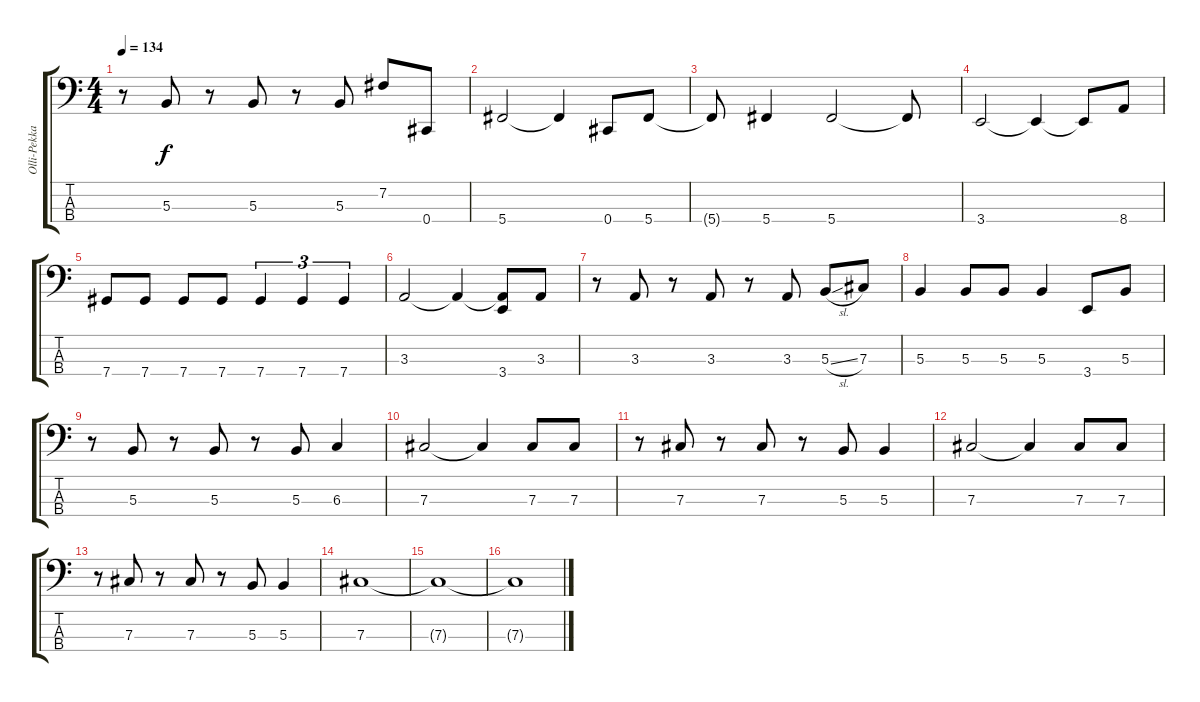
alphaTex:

\track ("Olli-Pekka Laine" "Olli-Pekka") {instrument electricbassfinger}
\staff {score tabs}
\tuning (E2 B1 Gb1 Db1) {hide}
\ts (4 4)
\tempo 134
\clef f4
\ks c
r.8{dy f} 5.3.8 r.8 5.3.8 r.8 5.3.8 7.2.8 0.4.8 |
5.4.2 5.4{t}.4 0.4.8 5.4.8 |
5.4{t}.8 5.4.4 5.4.2 5.4{t}.8 |
3.4.2 3.4{t}.4 3.4{t}.8 8.4.8 |
7.4.8 7.4.8 7.4.8 7.4.8 7.4.4{tu (3 2)} 7.4.4{tu (3 2)} 7.4.4{tu (3 2)} |
3.3.2 3.3{t}.4 (3.3{t} 3.4).8 3.3.8 |
r.8 3.3.8 r.8 3.3.8 r.8 3.3.8 5.3{sl}.8 7.3.8 |
5.3.4 5.3.8 5.3.8 5.3.4 3.4.8 5.3.8 |
r.8 5.3.8 r.8 5.3.8 r.8 5.3.8 6.3.4 |
7.3.2 7.3{t}.4 7.3.8 7.3.8 |
r.8 7.3.8 r.8 7.3.8 r.8 5.3.8 5.3.4 |
7.3.2 7.3{t}.4 7.3.8 7.3.8 |
r.8 7.3.8 r.8 7.3.8 r.8 5.3.8 5.3.4 |
7.3.1 |
7.3{t}.1 |
7.3{t}.1
